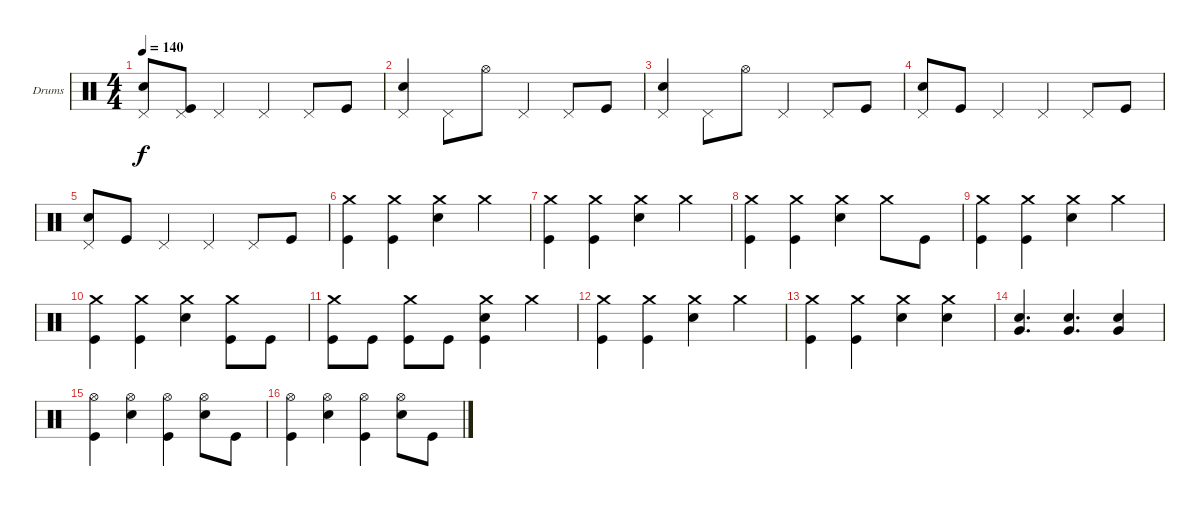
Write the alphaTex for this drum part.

\bracketExtendMode groupsimilarinstruments
\firstSystemTrackNameOrientation horizontal
\otherSystemsTrackNameOrientation horizontal
\track ("Drumkit" "Drums") {instrument percussion}
\staff {score}
\articulation defaults
\ts (4 4)
\tempo 140
\clef neutral
\ks c
("Pedal Hi-Hat (hit)" "Snare (hit) 2").8{dy f} ("Pedal Hi-Hat (hit)" "Kick (hit)").8 "Pedal Hi-Hat (hit)".4 "Pedal Hi-Hat (hit)".4 "Pedal Hi-Hat (hit)".8 "Kick (hit)".8 |
("Pedal Hi-Hat (hit)" "Snare (hit) 2").4 "Pedal Hi-Hat (hit)".8 "Hi-Hat (open)".8 "Pedal Hi-Hat (hit)".4 "Pedal Hi-Hat (hit)".8 "Kick (hit)".8 |
("Pedal Hi-Hat (hit)" "Snare (hit) 2").4 "Pedal Hi-Hat (hit)".8 "Hi-Hat (open)".8 "Pedal Hi-Hat (hit)".4 "Pedal Hi-Hat (hit)".8 "Kick (hit)".8 |
("Pedal Hi-Hat (hit)" "Snare (hit) 2").8 "Kick (hit)".8 "Pedal Hi-Hat (hit)".4 "Pedal Hi-Hat (hit)".4 "Pedal Hi-Hat (hit)".8 "Kick (hit)".8 |
("Pedal Hi-Hat (hit)" "Snare (hit) 2").8 "Kick (hit)".8 "Pedal Hi-Hat (hit)".4 "Pedal Hi-Hat (hit)".4 "Pedal Hi-Hat (hit)".8 "Kick (hit)".8 |
("Crash medium (hit)" "Kick (hit)").4 ("Crash medium (hit)" "Kick (hit)").4 ("Crash medium (hit)" "Snare (hit) 2").4 "Crash medium (hit)".4 |
("Crash medium (hit)" "Kick (hit)").4 ("Crash medium (hit)" "Kick (hit)").4 ("Crash medium (hit)" "Snare (hit) 2").4 "Crash medium (hit)".4 |
("Crash medium (hit)" "Kick (hit)").4 ("Crash medium (hit)" "Kick (hit)").4 ("Crash medium (hit)" "Snare (hit) 2").4 "Crash medium (hit)".8 "Kick (hit)".8 |
("Crash medium (hit)" "Kick (hit)").4 ("Crash medium (hit)" "Kick (hit)").4 ("Crash medium (hit)" "Snare (hit) 2").4 "Crash medium (hit)".4 |
("Crash medium (hit)" "Kick (hit)").4 ("Crash medium (hit)" "Kick (hit)").4 ("Crash medium (hit)" "Snare (hit) 2").4 ("Crash medium (hit)" "Kick (hit)").8 "Kick (hit)".8 |
("Crash medium (hit)" "Kick (hit)").8 "Kick (hit)".8 ("Crash medium (hit)" "Kick (hit)").8 "Kick (hit)".8 ("Crash medium (hit)" "Snare (hit) 2" "Kick (hit)").4 "Crash medium (hit)".4 |
("Crash medium (hit)" "Kick (hit)").4 ("Crash medium (hit)" "Kick (hit)").4 ("Crash medium (hit)" "Snare (hit) 2").4 "Crash medium (hit)".4 |
("Crash medium (hit)" "Kick (hit)").4 ("Crash medium (hit)" "Kick (hit)").4 ("Crash medium (hit)" "Snare (hit) 2").4 ("Crash medium (hit)" "Snare (hit) 2").4 |
("Snare (hit) 2" "Very Low Tom (hit)").4{d} ("Snare (hit) 2" "Very Low Tom (hit)").4{d} ("Snare (hit) 2" "Very Low Tom (hit)").4 |
("Hi-Hat (open)" "Kick (hit)").4 ("Hi-Hat (open)" "Snare (hit) 2").4 ("Hi-Hat (open)" "Kick (hit)").4 ("Hi-Hat (open)" "Snare (hit) 2").8 "Kick (hit)".8 |
("Hi-Hat (open)" "Kick (hit)").4 ("Hi-Hat (open)" "Snare (hit) 2").4 ("Hi-Hat (open)" "Kick (hit)").4 ("Hi-Hat (open)" "Snare (hit) 2").8 "Kick (hit)".8
